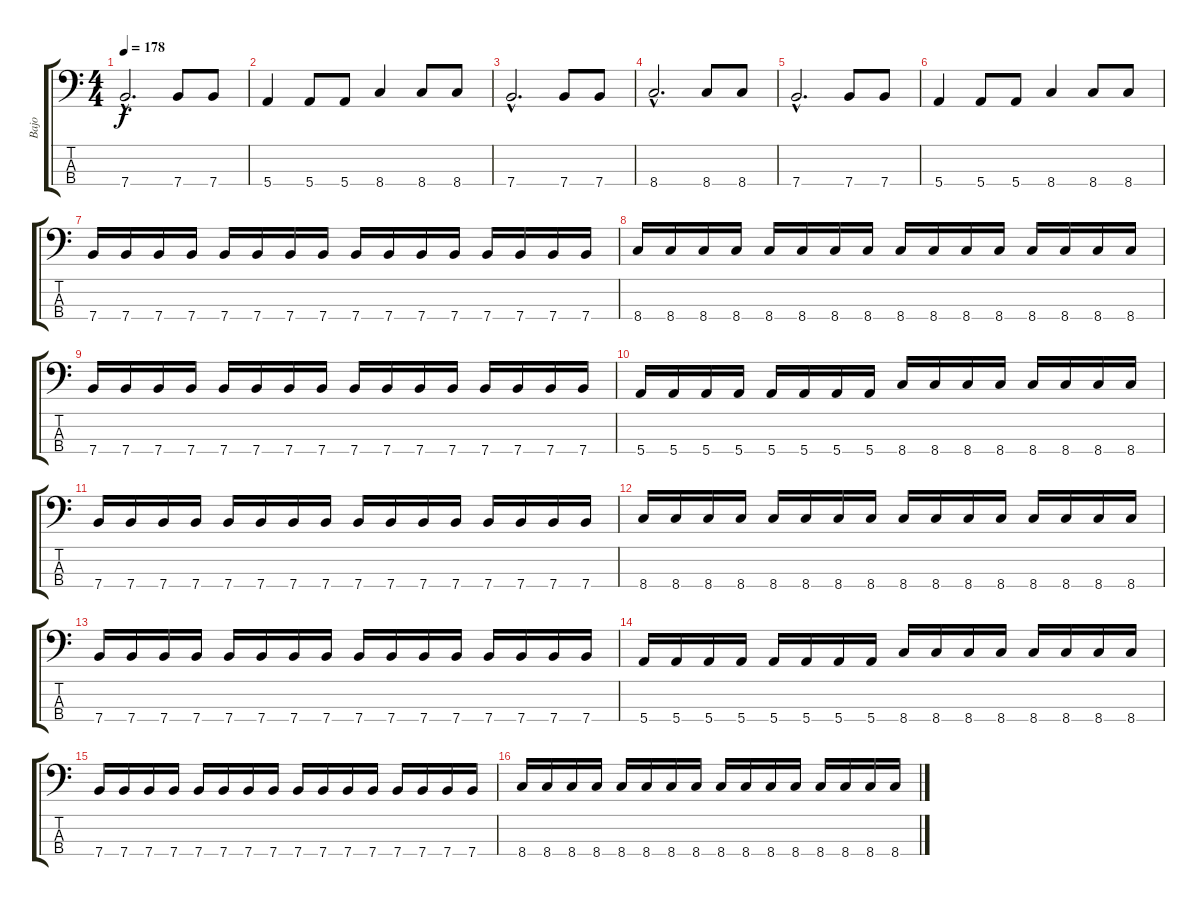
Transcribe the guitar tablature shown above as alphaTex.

\track ("Bajo" "Bajo") {instrument electricbasspick}
\staff {score tabs}
\tuning (G2 D2 A1 E1) {hide}
\ts (4 4)
\tempo 178
\clef f4
\ks c
7.4{hac}.2{d dy f} 7.4.8 7.4.8 |
5.4.4 5.4.8 5.4.8 8.4.4 8.4.8 8.4.8 |
7.4{hac}.2{d} 7.4.8 7.4.8 |
8.4{hac}.2{d} 8.4.8 8.4.8 |
7.4{hac}.2{d} 7.4.8 7.4.8 |
5.4.4 5.4.8 5.4.8 8.4.4 8.4.8 8.4.8 |
7.4.16 7.4.16 7.4.16 7.4.16 7.4.16 7.4.16 7.4.16 7.4.16 7.4.16 7.4.16 7.4.16 7.4.16 7.4.16 7.4.16 7.4.16 7.4.16 |
8.4.16 8.4.16 8.4.16 8.4.16 8.4.16 8.4.16 8.4.16 8.4.16 8.4.16 8.4.16 8.4.16 8.4.16 8.4.16 8.4.16 8.4.16 8.4.16 |
7.4.16 7.4.16 7.4.16 7.4.16 7.4.16 7.4.16 7.4.16 7.4.16 7.4.16 7.4.16 7.4.16 7.4.16 7.4.16 7.4.16 7.4.16 7.4.16 |
5.4.16 5.4.16 5.4.16 5.4.16 5.4.16 5.4.16 5.4.16 5.4.16 8.4.16 8.4.16 8.4.16 8.4.16 8.4.16 8.4.16 8.4.16 8.4.16 |
7.4.16 7.4.16 7.4.16 7.4.16 7.4.16 7.4.16 7.4.16 7.4.16 7.4.16 7.4.16 7.4.16 7.4.16 7.4.16 7.4.16 7.4.16 7.4.16 |
8.4.16 8.4.16 8.4.16 8.4.16 8.4.16 8.4.16 8.4.16 8.4.16 8.4.16 8.4.16 8.4.16 8.4.16 8.4.16 8.4.16 8.4.16 8.4.16 |
7.4.16 7.4.16 7.4.16 7.4.16 7.4.16 7.4.16 7.4.16 7.4.16 7.4.16 7.4.16 7.4.16 7.4.16 7.4.16 7.4.16 7.4.16 7.4.16 |
5.4.16 5.4.16 5.4.16 5.4.16 5.4.16 5.4.16 5.4.16 5.4.16 8.4.16 8.4.16 8.4.16 8.4.16 8.4.16 8.4.16 8.4.16 8.4.16 |
7.4.16 7.4.16 7.4.16 7.4.16 7.4.16 7.4.16 7.4.16 7.4.16 7.4.16 7.4.16 7.4.16 7.4.16 7.4.16 7.4.16 7.4.16 7.4.16 |
8.4.16 8.4.16 8.4.16 8.4.16 8.4.16 8.4.16 8.4.16 8.4.16 8.4.16 8.4.16 8.4.16 8.4.16 8.4.16 8.4.16 8.4.16 8.4.16
